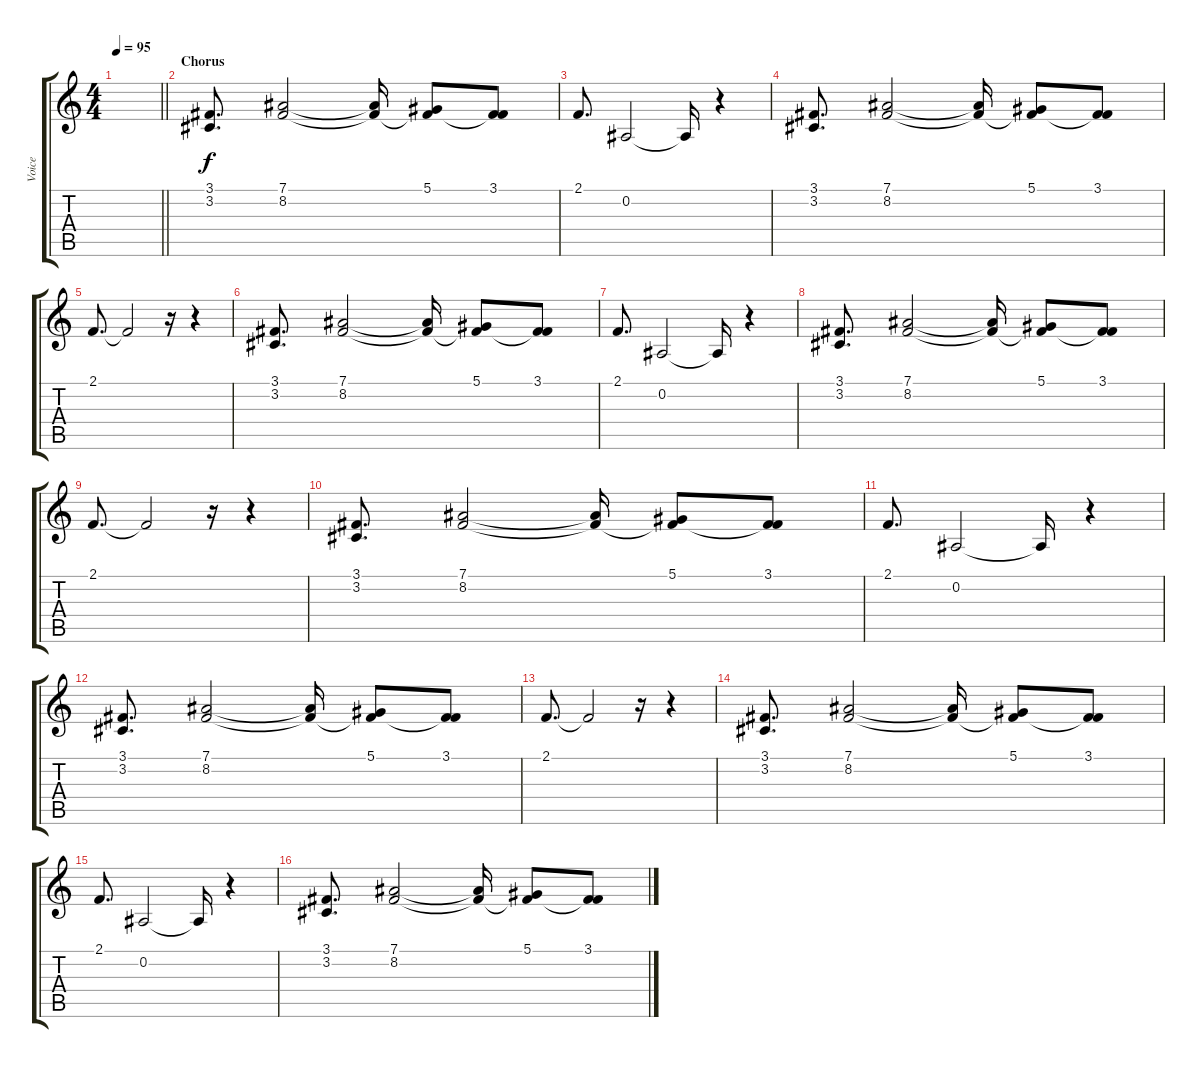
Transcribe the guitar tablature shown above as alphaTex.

\track ("Voice" "Voice") {instrument lead6voice}
\staff {score tabs}
\tuning (Eb4 Bb3 Gb3 Db3 Ab2 Eb2) {hide}
\ts (4 4)
\tempo 95
\clef g2
\barLineRight lightlight
\ks c
|
\section ("" "Chorus")
(3.1 3.2).8{d} (7.1 8.2).2 (7.1{t} 8.2{t}).16 (5.1 8.2{t}).8 (3.1 8.2{t}).8 |
2.1.8{d} 0.2.2 0.2{t}.16 r.4 |
(3.1 3.2).8{d} (7.1 8.2).2 (7.1{t} 8.2{t}).16 (5.1 8.2{t}).8 (3.1 8.2{t}).8 |
2.1.8{d} 2.1{t}.2 r.16 r.4 |
(3.1 3.2).8{d} (7.1 8.2).2 (7.1{t} 8.2{t}).16 (5.1 8.2{t}).8 (3.1 8.2{t}).8 |
2.1.8{d} 0.2.2 0.2{t}.16 r.4 |
(3.1 3.2).8{d} (7.1 8.2).2 (7.1{t} 8.2{t}).16 (5.1 8.2{t}).8 (3.1 8.2{t}).8 |
2.1.8{d} 2.1{t}.2 r.16 r.4 |
(3.1 3.2).8{d} (7.1 8.2).2 (7.1{t} 8.2{t}).16 (5.1 8.2{t}).8 (3.1 8.2{t}).8 |
2.1.8{d} 0.2.2 0.2{t}.16 r.4 |
(3.1 3.2).8{d} (7.1 8.2).2 (7.1{t} 8.2{t}).16 (5.1 8.2{t}).8 (3.1 8.2{t}).8 |
2.1.8{d} 2.1{t}.2 r.16 r.4 |
(3.1 3.2).8{d} (7.1 8.2).2 (7.1{t} 8.2{t}).16 (5.1 8.2{t}).8 (3.1 8.2{t}).8 |
2.1.8{d} 0.2.2 0.2{t}.16 r.4 |
(3.1 3.2).8{d} (7.1 8.2).2 (7.1{t} 8.2{t}).16 (5.1 8.2{t}).8 (3.1 8.2{t}).8
